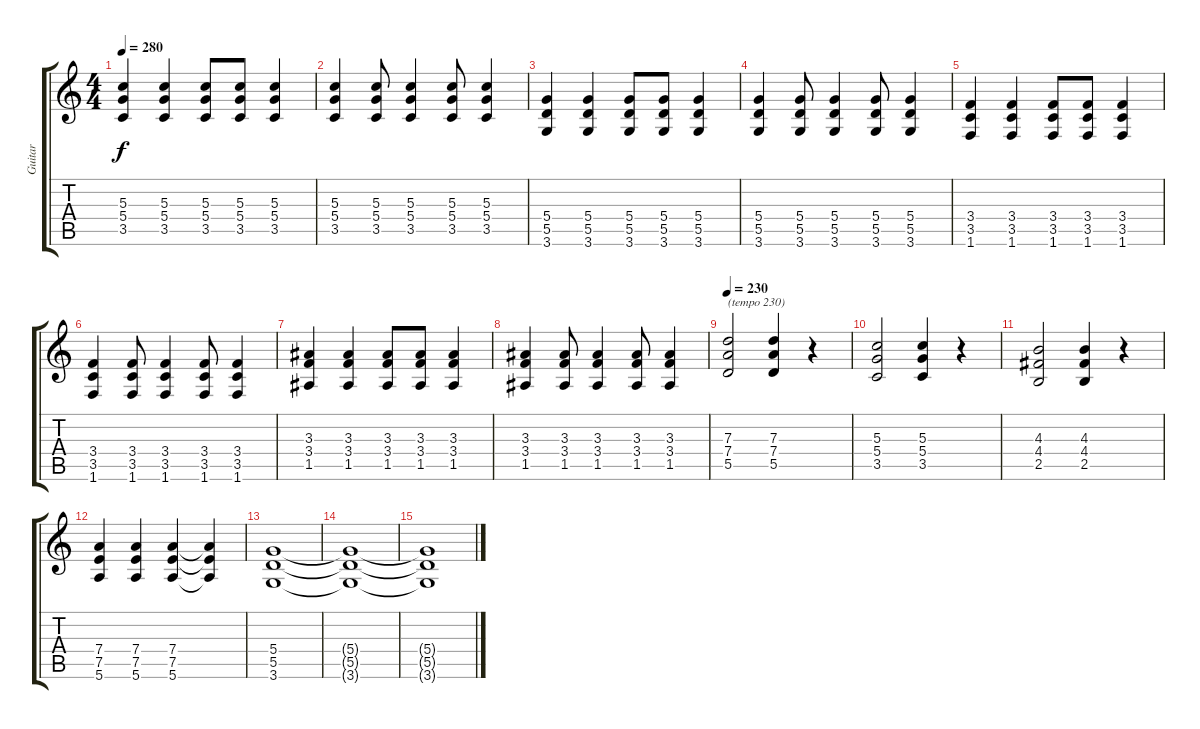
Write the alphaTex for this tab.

\track ("Guitar" "Guitar") {instrument distortionguitar}
\staff {score tabs}
\tuning (E4 B3 G3 D3 A2 E2) {hide}
\ts (4 4)
\tempo 280
\clef g2
\ks c
(5.3 5.4 3.5).4{dy f} (5.3 5.4 3.5).4 (5.3 5.4 3.5).8 (5.3 5.4 3.5).8 (5.3 5.4 3.5).4 |
(5.3 5.4 3.5).4 (5.3 5.4 3.5).8 (5.3 5.4 3.5).4 (5.3 5.4 3.5).8 (5.3 5.4 3.5).4 |
(5.4 5.5 3.6).4 (5.4 5.5 3.6).4 (5.4 5.5 3.6).8 (5.4 5.5 3.6).8 (5.4 5.5 3.6).4 |
(5.4 5.5 3.6).4 (5.4 5.5 3.6).8 (5.4 5.5 3.6).4 (5.4 5.5 3.6).8 (5.4 5.5 3.6).4 |
(3.4 3.5 1.6).4 (3.4 3.5 1.6).4 (3.4 3.5 1.6).8 (3.4 3.5 1.6).8 (3.4 3.5 1.6).4 |
(3.4 3.5 1.6).4 (3.4 3.5 1.6).8 (3.4 3.5 1.6).4 (3.4 3.5 1.6).8 (3.4 3.5 1.6).4 |
(3.3 3.4 1.5).4 (3.3 3.4 1.5).4 (3.3 3.4 1.5).8 (3.3 3.4 1.5).8 (3.3 3.4 1.5).4 |
(3.3 3.4 1.5).4 (3.3 3.4 1.5).8 (3.3 3.4 1.5).4 (3.3 3.4 1.5).8 (3.3 3.4 1.5).4 |
\tempo 230
(7.3 7.4 5.5).2{txt "(tempo 230)"} (7.3 7.4 5.5).4 r.4 |
(5.3 5.4 3.5).2 (5.3 5.4 3.5).4 r.4 |
(4.3 4.4 2.5).2 (4.3 4.4 2.5).4 r.4 |
(7.4 7.5 5.6).4 (7.4 7.5 5.6).4 (7.4 7.5 5.6).4 (7.4{t} 7.5{t} 5.6{t}).4 |
(5.4 5.5 3.6).1 |
(5.4{t} 5.5{t} 3.6{t}).1 |
(5.4{t} 5.5{t} 3.6{t}).1
